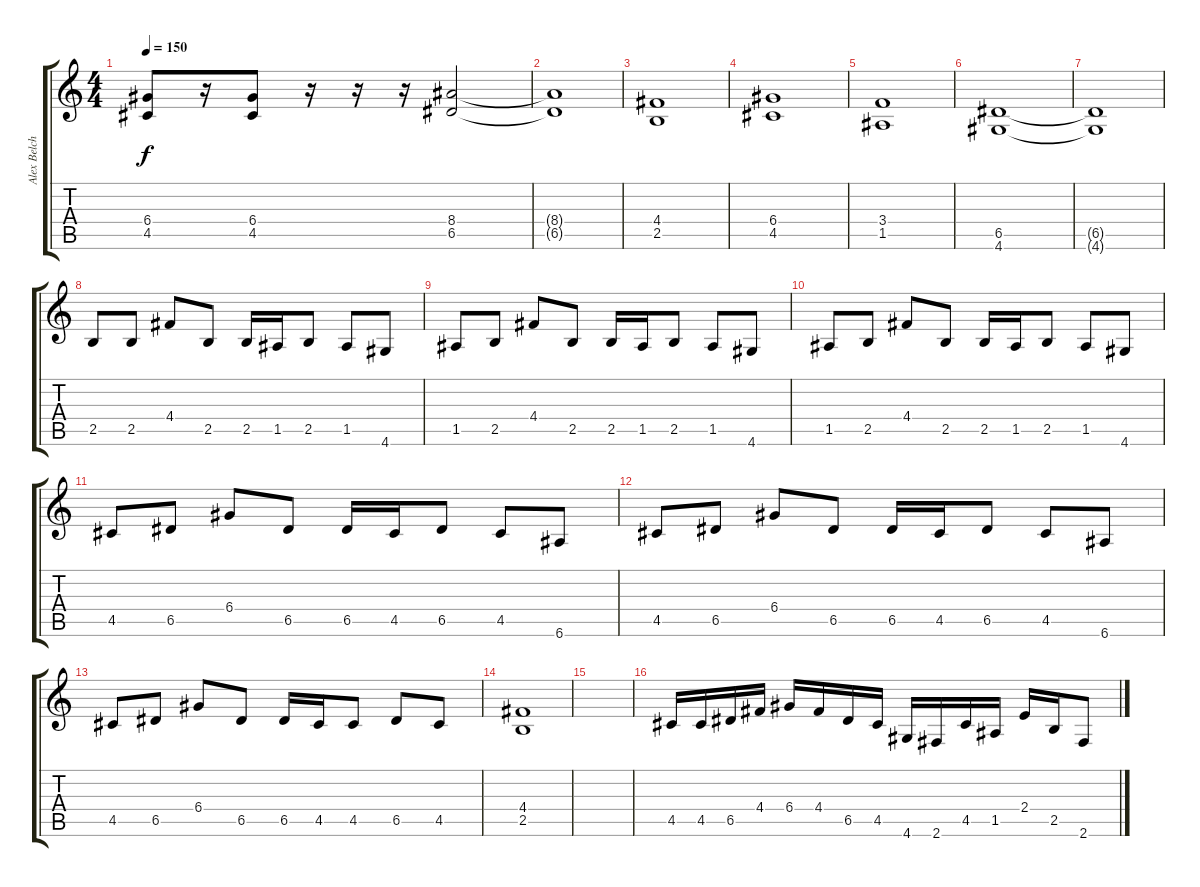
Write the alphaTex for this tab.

\track ("Alex Belchior" "Alex Belch") {instrument distortionguitar}
\staff {score tabs}
\tuning (E4 B3 G3 D3 A2 E2) {hide}
\ts (4 4)
\tempo 150
\clef g2
\ks c
(6.4 4.5).8{dy f instrument distortionguitar} r.16 (6.4 4.5).8 r.16 r.16 r.16 (8.4 6.5).2 |
(8.4{t} 6.5{t}).1 |
(4.4 2.5).1 |
(6.4 4.5).1 |
(3.4 1.5).1 |
(6.5 4.6).1 |
(6.5{t} 4.6{t}).1 |
2.5.8 2.5.8 4.4.8 2.5.8 2.5.16 1.5.16 2.5.8 1.5.8 4.6.8 |
1.5.8 2.5.8 4.4.8 2.5.8 2.5.16 1.5.16 2.5.8 1.5.8 4.6.8 |
1.5.8 2.5.8 4.4.8 2.5.8 2.5.16 1.5.16 2.5.8 1.5.8 4.6.8 |
4.5.8 6.5.8 6.4.8 6.5.8 6.5.16 4.5.16 6.5.8 4.5.8 6.6.8 |
4.5.8 6.5.8 6.4.8 6.5.8 6.5.16 4.5.16 6.5.8 4.5.8 6.6.8 |
4.5.8 6.5.8 6.4.8 6.5.8 6.5.16 4.5.16 4.5.8 6.5.8 4.5.8 |
(4.4 2.5).1 |
|
4.5.16 4.5.16 6.5.16 4.4.16 6.4.16 4.4.16 6.5.16 4.5.16 4.6.16 2.6.16 4.5.16 1.5.16 2.4.16 2.5.16 2.6.8
